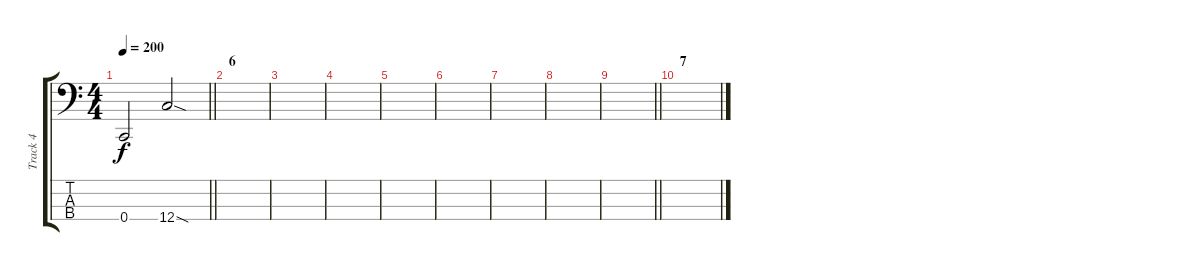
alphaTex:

\track ("Track 4" "Track 4") {instrument electricbasspick}
\staff {score tabs}
\tuning (F2 C2 G1 C1) {hide}
\ts (4 4)
\tempo 200
\clef f4
\barLineRight lightlight
\ks c
0.4{t}.2{dy f} 12.4{sod}.2 |
\section ("" "6")
|
|
|
|
|
|
|
\barLineRight lightlight
|
\section ("" "7")
